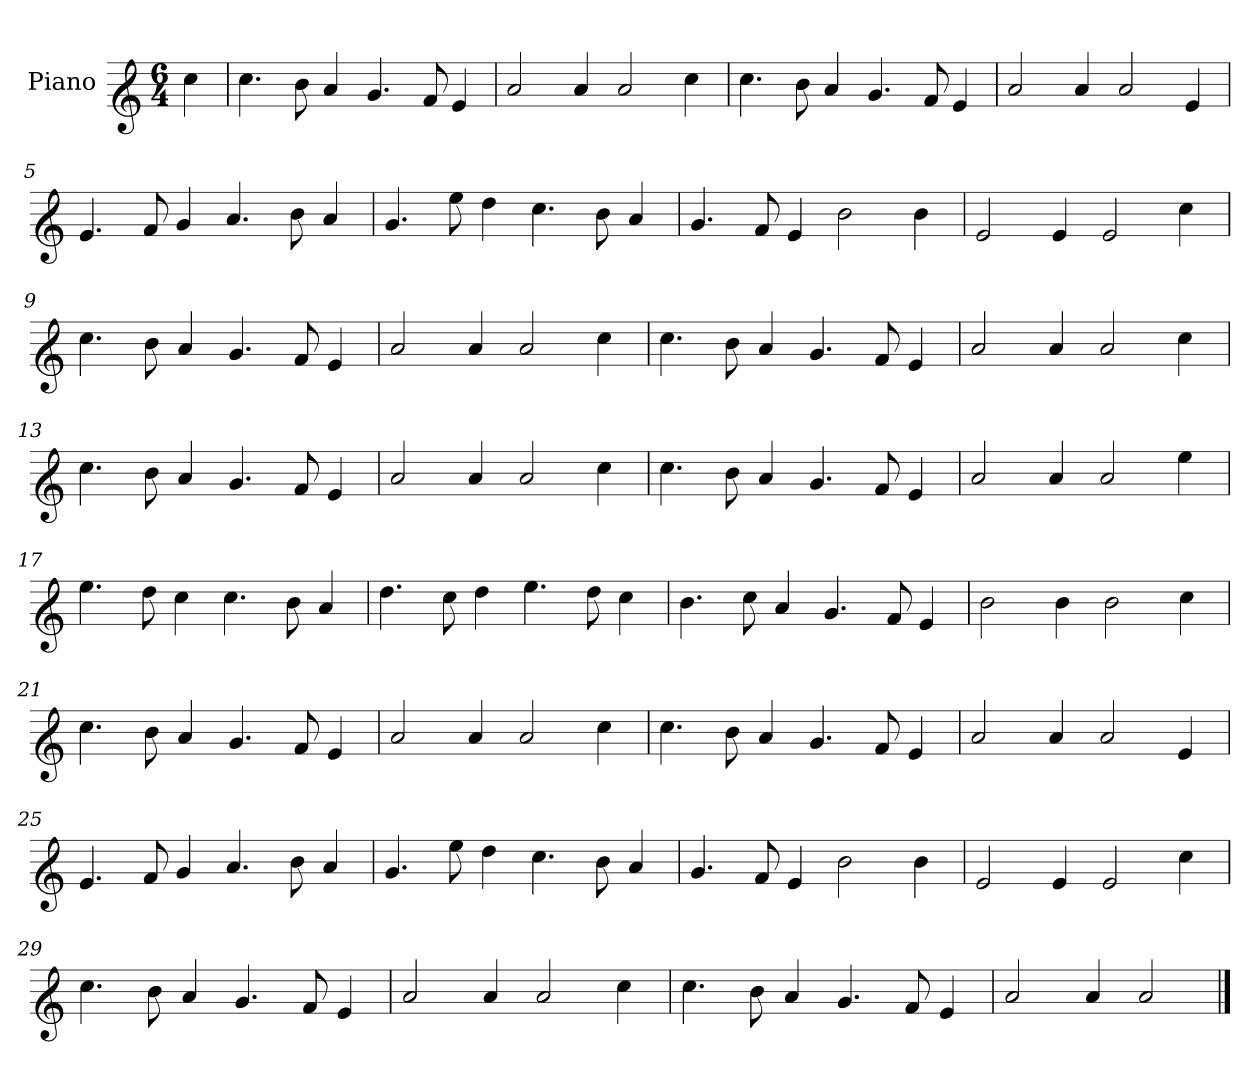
**kern
*part1
*staff1
*I"Piano
*I'Pno.
*clefG1
*k[]
*M6/4
=
4ee\
=1
4.ee\
8dd\
4cc/
4.b/
8a/
4g/
=2
2cc/
4cc/
2cc/
4ee\
=3
4.ee\
8dd\
4cc/
4.b/
8a/
4g/
=4
2cc/
4cc/
2cc/
4g/
=5
4.g/
8a/
4b/
4.cc/
8dd\
4cc/
=6
4.b/
8gg\
4ff\
4.ee\
8dd\
4cc/
=7
4.b/
8a/
4g/
2dd\
4dd\
=8
2g/
4g/
2g/
4ee\
=9
4.ee\
8dd\
4cc/
4.b/
8a/
4g/
=10
2cc/
4cc/
2cc/
4ee\
=11
4.ee\
8dd\
4cc/
4.b/
8a/
4g/
=12
2cc/
4cc/
2cc/
4ee\
=13
4.ee\
8dd\
4cc/
4.b/
8a/
4g/
=14
2cc/
4cc/
2cc/
4ee\
=15
4.ee\
8dd\
4cc/
4.b/
8a/
4g/
=16
2cc/
4cc/
2cc/
4gg\
=17
4.gg\
8ff\
4ee\
4.ee\
8dd\
4cc/
=18
4.ff\
8ee\
4ff\
4.gg\
8ff\
4ee\
=19
4.dd\
8ee\
4cc/
4.b/
8a/
4g/
=20
2dd\
4dd\
2dd\
4ee\
=21
4.ee\
8dd\
4cc/
4.b/
8a/
4g/
=22
2cc/
4cc/
2cc/
4ee\
=23
4.ee\
8dd\
4cc/
4.b/
8a/
4g/
=24
2cc/
4cc/
2cc/
4g/
=25
4.g/
8a/
4b/
4.cc/
8dd\
4cc/
=26
4.b/
8gg\
4ff\
4.ee\
8dd\
4cc/
=27
4.b/
8a/
4g/
2dd\
4dd\
=28
2g/
4g/
2g/
4ee\
=29
4.ee\
8dd\
4cc/
4.b/
8a/
4g/
=30
2cc/
4cc/
2cc/
4ee\
=31
4.ee\
8dd\
4cc/
4.b/
8a/
4g/
=32
2cc/
4cc/
2cc/
==
*-
